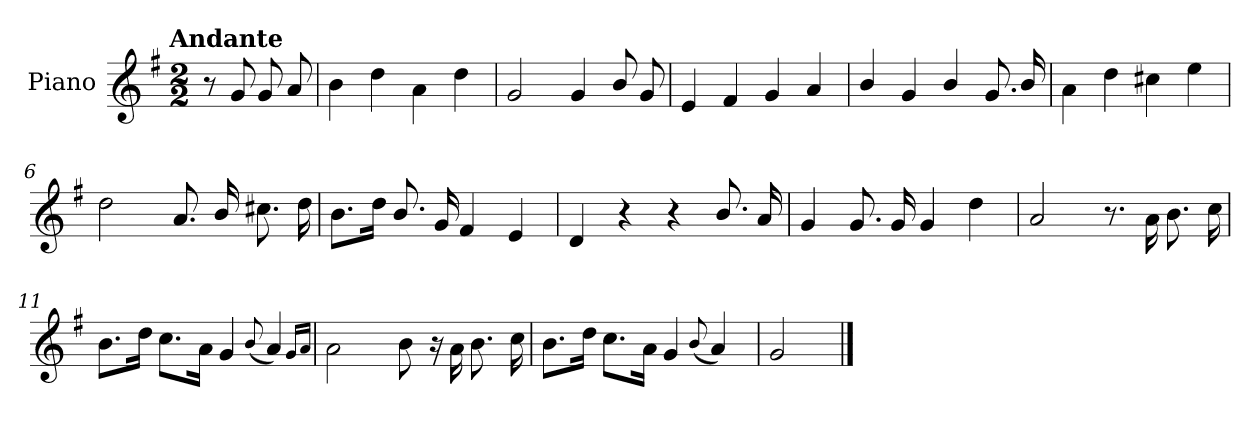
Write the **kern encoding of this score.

**kern
*part1
*staff1
*I"Piano
*I'Pno.
*clefG2
*k[f#]
!!LO:TX:omd:t=Andante
*M2/2
*MM92
=
8r
8g/
8g/
8a/
=1
4b\
4dd\
4a\
4dd\
=2
2g/
4g/
8b/
8g/
=3
4e/
4f#/
4g/
4a/
!!LO:LB:g=z
=4
4b/
4g/
4b/
8.g/
16b/
=5
4a\
4dd\
4cc#X\
4ee\
=6
2dd\
8.a/
16b/
8.cc#X\
16dd\
=7
8.b\L
16dd\Jk
8.b/
16g/
4f#/
4e/
!!LO:LB:g=z
=8
4d/
4r
4r
8.b/
16a/
=9
4g/
8.g/
16g/
4g/
4dd\
=10
2a/
8.r
16a\
8.b\
16cc\
=11
8.b\L
16dd\Jk
8.cc\L
16a\Jk
4g/
(<8qqb/
4a/)
16qqg/LL
16qqa/JJ
!!LO:LB:g=z
=12
2a\
8b\
16r
16a\
8.b\
16cc\
=13
8.b\L
16dd\Jk
8.cc\L
16a\Jk
4g/
(<8qqb/
4a/)
=14
2g/
==
*-
